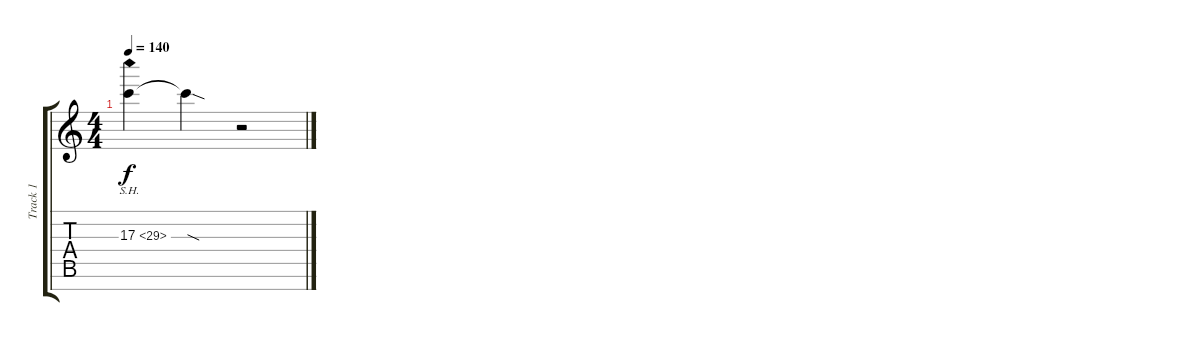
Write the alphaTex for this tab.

\track ("Track 1" "Track 1") {instrument distortionguitar}
\staff {score tabs}
\tuning (E4 B3 G3 D3 A2 E2 B1) {hide}
\ts (4 4)
\tempo 140
\clef g2
\ks c
17.3{sh 12}.4{dy f} 17.3{sod t}.4 r.2
